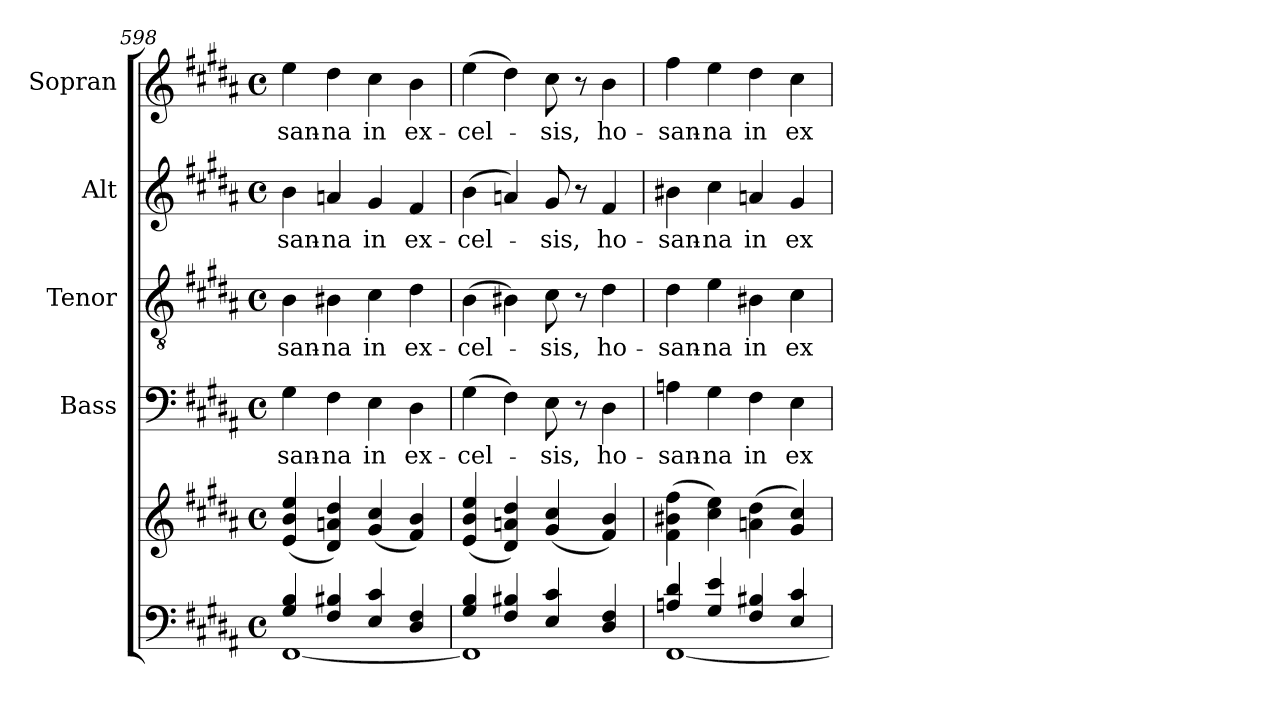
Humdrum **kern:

**kern	**kern	**kern	**text	**kern	**text	**kern	**text	**kern	**text
*part5	*part5	*part4	*part4	*part3	*part3	*part2	*part2	*part1	*part1
*staff6	*staff5	*staff4	*staff4	*staff3	*staff3	*staff2	*staff2	*staff1	*staff1
*	*	*I"Bass	*	*I"Tenor	*	*I"Alt	*	*I"Sopran	*
*	*	*I'B.	*	*I'T.	*	*I'A.	*	*I'S.	*
*clefF4	*clefG2	*clefF4	*	*clefGv2	*	*clefG2	*	*clefG2	*
*k[f#c#g#d#a#]	*k[f#c#g#d#a#]	*k[f#c#g#d#a#]	*	*k[f#c#g#d#a#]	*	*k[f#c#g#d#a#]	*	*k[f#c#g#d#a#]	*
*B:	*B:	*B:	*	*B:	*	*B:	*	*B:	*
*M4/4	*M4/4	*M4/4	*	*M4/4	*	*M4/4	*	*M4/4	*
*met(c)	*met(c)	*met(c)	*	*met(c)	*	*met(c)	*	*met(c)	*
=598	=598	=598	=598	=598	=598	=598	=598	=598	=598
*^	*	*	*	*	*	*	*	*	*
!	!	!	!	!LO:LY:b	!	!LO:LY:b	!	!LO:LY:b	!	!LO:LY:b
4G#/ 4B/	[<1FF#	(4e/ 4b/ 4ee/	4G#\	-san-	4B\	-san-	4b\	-san-	4ee\	-san-
!	!	!	!	!LO:LY:b	!	!LO:LY:b	!	!LO:LY:b	!	!LO:LY:b
4F#/ 4B#X/	.	4d#/ 4an/ 4dd#/)	4F#\	-na	4B#X\	-na	4an/	-na	4dd#\	-na
!	!	!	!	!LO:LY:b	!	!LO:LY:b	!	!LO:LY:b	!	!LO:LY:b
4E/ 4c#/	.	(4g#/ 4cc#/	4E\	in	4c#\	in	4g#/	in	4cc#\	in
!	!	!	!	!LO:LY:b	!	!LO:LY:b	!	!LO:LY:b	!	!LO:LY:b
4D#/ 4F#/	.	4f#/ 4b/)	4D#\	ex-	4d#\	ex-	4f#/	ex-	4b\	ex-
=599	=599	=599	=599	=599	=599	=599	=599	=599	=599	=599
!	!	!	!	!LO:LY:b	!	!LO:LY:b	!	!LO:LY:b	!	!LO:LY:b
4G#/ 4B/	1FF#]	(4e/ 4b/ 4ee/	(>4G#\	-cel-	(>4B\	-cel-	(>4b\	-cel-	(>4ee\	-cel-
4F#/ 4B#X/	.	4d#/ 4an/ 4dd#/)	4F#\)	.	4B#X\)	.	4an/)	.	4dd#\)	.
!	!	!	!	!LO:LY:b	!	!LO:LY:b	!	!LO:LY:b	!	!LO:LY:b
4E/ 4c#/	.	(4g#/ 4cc#/	8E\	-sis,	8c#\	-sis,	8g#/	-sis,	8cc#\	-sis,
.	.	.	8r	.	8r	.	8r	.	8r	.
!	!	!	!	!LO:LY:b	!	!LO:LY:b	!	!LO:LY:b	!	!LO:LY:b
4D#/ 4F#/	.	4f#/ 4b/)	4D#\	ho-	4d#\	ho-	4f#/	ho-	4b\	ho-
!!LO:PB:g=z
=600	=600	=600	=600	=600	=600	=600	=600	=600	=600	=600
!	!	!	!	!LO:LY:b	!	!LO:LY:b	!	!LO:LY:b	!	!LO:LY:b
4An/ 4d#/	[<1FF#	(>4f#\ 4b#X\ 4ff#\	4An\	-san-	4d#\	-san-	4b#X\	-san-	4ff#\	-san-
!	!	!	!	!LO:LY:b	!	!LO:LY:b	!	!LO:LY:b	!	!LO:LY:b
4G#/ 4e/	.	4cc#\ 4ee\)	4G#\	-na	4e\	-na	4cc#\	-na	4ee\	-na
!	!	!	!	!LO:LY:b	!	!LO:LY:b	!	!LO:LY:b	!	!LO:LY:b
4F#/ 4B#X/	.	(>4an\ 4dd#\	4F#\	in	4B#X\	in	4an/	in	4dd#\	in
!	!	!	!	!LO:LY:b	!	!LO:LY:b	!	!LO:LY:b	!	!LO:LY:b
4E/ 4c#/	.	4g#/ 4cc#/)	4E\	ex-	4c#\	ex-	4g#/	ex-	4cc#\	ex-
*v	*v	*	*	*	*	*	*	*	*	*
=	=	=	=	=	=	=	=	=	=
*-	*-	*-	*-	*-	*-	*-	*-	*-	*-
